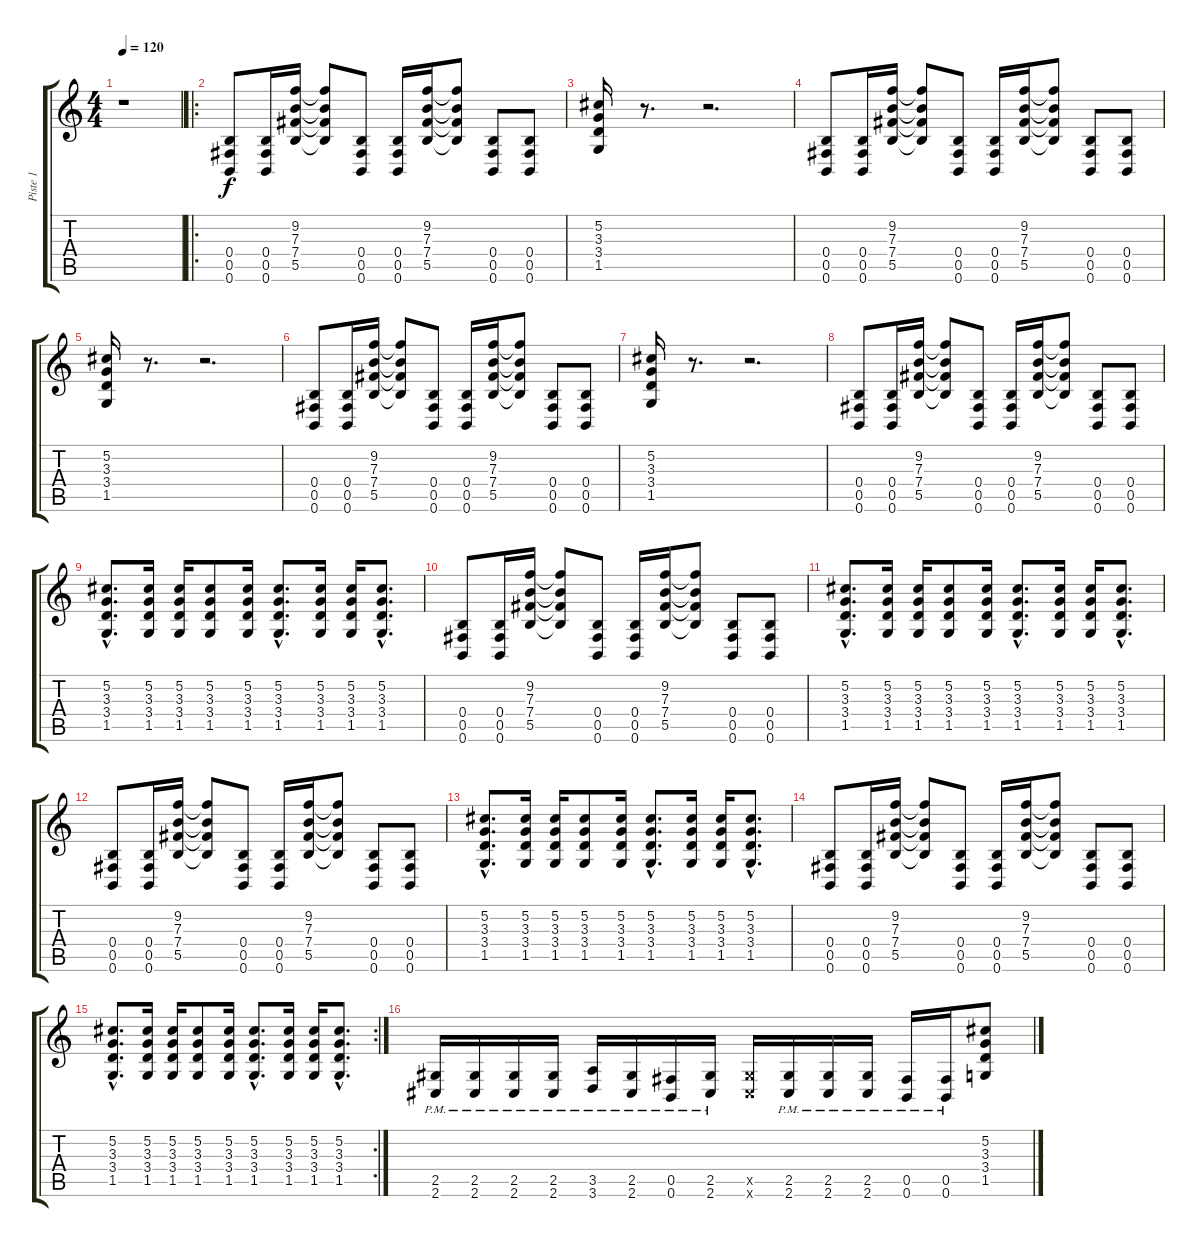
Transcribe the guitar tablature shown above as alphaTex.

\track ("Piste 1" "Piste 1") {instrument distortionguitar}
\staff {score tabs}
\tuning (Db4 Ab3 E3 B2 Gb2 B1) {hide}
\ts (4 4)
\tempo 120
\clef g2
\ks c
r.1{dy f instrument distortionguitar} |
\ro
(0.4 0.5 0.6).8 (0.4 0.5 0.6).16 (9.2 7.3 7.4 5.5).16 (9.2{t} 7.3{t} 7.4{t} 5.5{t}).8 (0.4 0.5 0.6).8 (0.4 0.5 0.6).16 (9.2 7.3 7.4 5.5).16 (9.2{t} 7.3{t} 7.4{t} 5.5{t}).8 (0.4 0.5 0.6).8 (0.4 0.5 0.6).8 |
(5.2 3.3 3.4 1.5).16 r.8{d} r.2{d} |
(0.4 0.5 0.6).8 (0.4 0.5 0.6).16 (9.2 7.3 7.4 5.5).16 (9.2{t} 7.3{t} 7.4{t} 5.5{t}).8 (0.4 0.5 0.6).8 (0.4 0.5 0.6).16 (9.2 7.3 7.4 5.5).16 (9.2{t} 7.3{t} 7.4{t} 5.5{t}).8 (0.4 0.5 0.6).8 (0.4 0.5 0.6).8 |
(5.2 3.3 3.4 1.5).16 r.8{d} r.2{d} |
(0.4 0.5 0.6).8 (0.4 0.5 0.6).16 (9.2 7.3 7.4 5.5).16 (9.2{t} 7.3{t} 7.4{t} 5.5{t}).8 (0.4 0.5 0.6).8 (0.4 0.5 0.6).16 (9.2 7.3 7.4 5.5).16 (9.2{t} 7.3{t} 7.4{t} 5.5{t}).8 (0.4 0.5 0.6).8 (0.4 0.5 0.6).8 |
(5.2 3.3 3.4 1.5).16 r.8{d} r.2{d} |
(0.4 0.5 0.6).8 (0.4 0.5 0.6).16 (9.2 7.3 7.4 5.5).16 (9.2{t} 7.3{t} 7.4{t} 5.5{t}).8 (0.4 0.5 0.6).8 (0.4 0.5 0.6).16 (9.2 7.3 7.4 5.5).16 (9.2{t} 7.3{t} 7.4{t} 5.5{t}).8 (0.4 0.5 0.6).8 (0.4 0.5 0.6).8 |
(5.2{hac} 3.3{hac} 3.4{hac} 1.5{hac}).8{d} (5.2 3.3 3.4 1.5).16 (5.2 3.3 3.4 1.5).16 (5.2 3.3 3.4 1.5).8 (5.2 3.3 3.4 1.5).16 (5.2{hac} 3.3{hac} 3.4{hac} 1.5{hac}).8{d} (5.2 3.3 3.4 1.5).16 (5.2 3.3 3.4 1.5).16 (5.2{hac} 3.3{hac} 3.4{hac} 1.5{hac}).8{d} |
(0.4 0.5 0.6).8 (0.4 0.5 0.6).16 (9.2 7.3 7.4 5.5).16 (9.2{t} 7.3{t} 7.4{t} 5.5{t}).8 (0.4 0.5 0.6).8 (0.4 0.5 0.6).16 (9.2 7.3 7.4 5.5).16 (9.2{t} 7.3{t} 7.4{t} 5.5{t}).8 (0.4 0.5 0.6).8 (0.4 0.5 0.6).8 |
(5.2{hac} 3.3{hac} 3.4{hac} 1.5{hac}).8{d} (5.2 3.3 3.4 1.5).16 (5.2 3.3 3.4 1.5).16 (5.2 3.3 3.4 1.5).8 (5.2 3.3 3.4 1.5).16 (5.2{hac} 3.3{hac} 3.4{hac} 1.5{hac}).8{d} (5.2 3.3 3.4 1.5).16 (5.2 3.3 3.4 1.5).16 (5.2{hac} 3.3{hac} 3.4{hac} 1.5{hac}).8{d} |
(0.4 0.5 0.6).8 (0.4 0.5 0.6).16 (9.2 7.3 7.4 5.5).16 (9.2{t} 7.3{t} 7.4{t} 5.5{t}).8 (0.4 0.5 0.6).8 (0.4 0.5 0.6).16 (9.2 7.3 7.4 5.5).16 (9.2{t} 7.3{t} 7.4{t} 5.5{t}).8 (0.4 0.5 0.6).8 (0.4 0.5 0.6).8 |
(5.2{hac} 3.3{hac} 3.4{hac} 1.5{hac}).8{d} (5.2 3.3 3.4 1.5).16 (5.2 3.3 3.4 1.5).16 (5.2 3.3 3.4 1.5).8 (5.2 3.3 3.4 1.5).16 (5.2{hac} 3.3{hac} 3.4{hac} 1.5{hac}).8{d} (5.2 3.3 3.4 1.5).16 (5.2 3.3 3.4 1.5).16 (5.2{hac} 3.3{hac} 3.4{hac} 1.5{hac}).8{d} |
(0.4 0.5 0.6).8 (0.4 0.5 0.6).16 (9.2 7.3 7.4 5.5).16 (9.2{t} 7.3{t} 7.4{t} 5.5{t}).8 (0.4 0.5 0.6).8 (0.4 0.5 0.6).16 (9.2 7.3 7.4 5.5).16 (9.2{t} 7.3{t} 7.4{t} 5.5{t}).8 (0.4 0.5 0.6).8 (0.4 0.5 0.6).8 |
\rc 2
(5.2{hac} 3.3{hac} 3.4{hac} 1.5{hac}).8{d} (5.2 3.3 3.4 1.5).16 (5.2 3.3 3.4 1.5).16 (5.2 3.3 3.4 1.5).8 (5.2 3.3 3.4 1.5).16 (5.2{hac} 3.3{hac} 3.4{hac} 1.5{hac}).8{d} (5.2 3.3 3.4 1.5).16 (5.2 3.3 3.4 1.5).16 (5.2{hac} 3.3{hac} 3.4{hac} 1.5{hac}).8{d} |
(2.5{pm} 2.6{pm}).16 (2.5{pm} 2.6{pm}).16 (2.5{pm} 2.6{pm}).16 (2.5{pm} 2.6{pm}).16 (3.5{pm} 3.6{pm}).16 (2.5{pm} 2.6{pm}).16 (0.5{pm} 0.6{pm}).16 (2.5{pm} 2.6{pm}).16 (2.5{x} 2.6{x}).16 (2.5{pm} 2.6{pm}).16 (2.5{pm} 2.6{pm}).16 (2.5{pm} 2.6{pm}).16 (0.5{pm} 0.6{pm}).16 (0.5{pm} 0.6{pm}).16 (5.2 3.3 3.4 1.5).8
